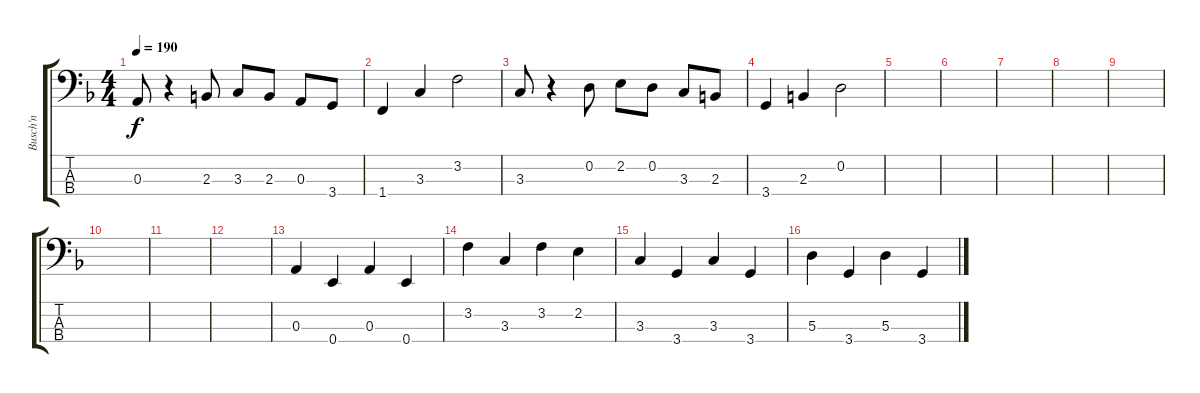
\track ("Busch'n" "Busch'n") {instrument electricbasspick}
\staff {score tabs}
\tuning (G2 D2 A1 E1) {hide}
\ts (4 4)
\tempo 190
\clef f4
\ks f
0.3.8{dy f} r.4 2.3.8 3.3.8 2.3.8 0.3.8 3.4.8 |
1.4.4 3.3.4 3.2.2 |
3.3.8 r.4 0.2.8 2.2.8 0.2.8 3.3.8 2.3.8 |
3.4.4 2.3.4 0.2.2 |
|
|
|
|
|
|
|
|
0.3.4 0.4.4 0.3.4 0.4.4 |
3.2.4 3.3.4 3.2.4 2.2.4 |
3.3.4 3.4.4 3.3.4 3.4.4 |
5.3.4 3.4.4 5.3.4 3.4.4
